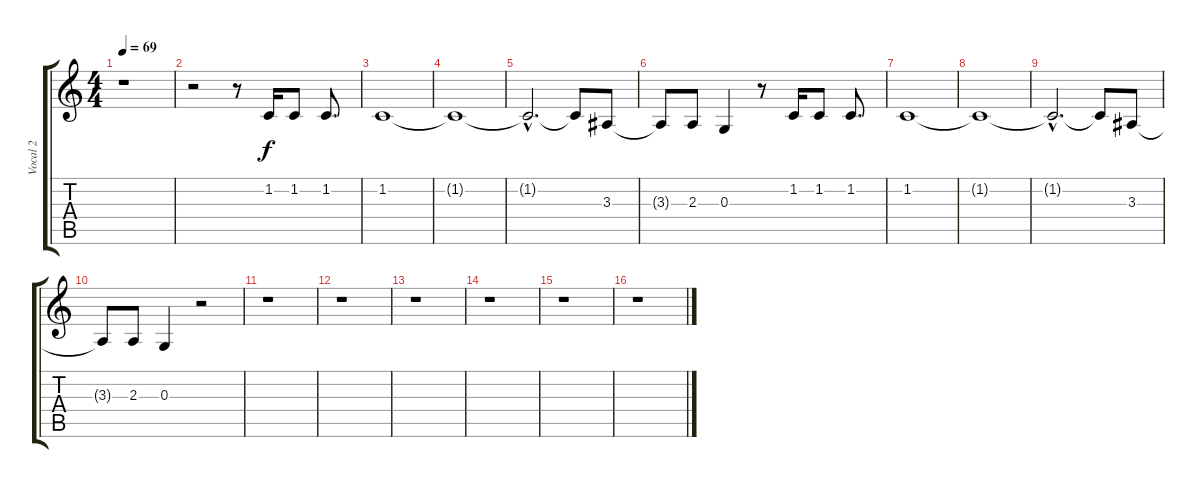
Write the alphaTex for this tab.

\track ("Vocal 2" "Vocal 2") {instrument altosax}
\staff {score tabs}
\tuning (E4 B3 G3 D3 A2 D2) {hide}
\ts (4 4)
\tempo 69
\clef g2
\ks c
r.1{dy f} |
r.2 r.8 1.2.16 1.2.8 1.2.8{d} |
1.2.1 |
1.2{t}.1 |
1.2{hac t}.2{d} 1.2{t}.8 3.3.8 |
3.3{t}.8 2.3.8 0.3.4 r.8 1.2.16 1.2.8 1.2.8{d} |
1.2.1 |
1.2{t}.1 |
1.2{hac t}.2{d} 1.2{t}.8 3.3.8 |
3.3{t}.8 2.3.8 0.3.4 r.2 |
r.1 |
r.1 |
r.1 |
r.1 |
r.1 |
r.1
